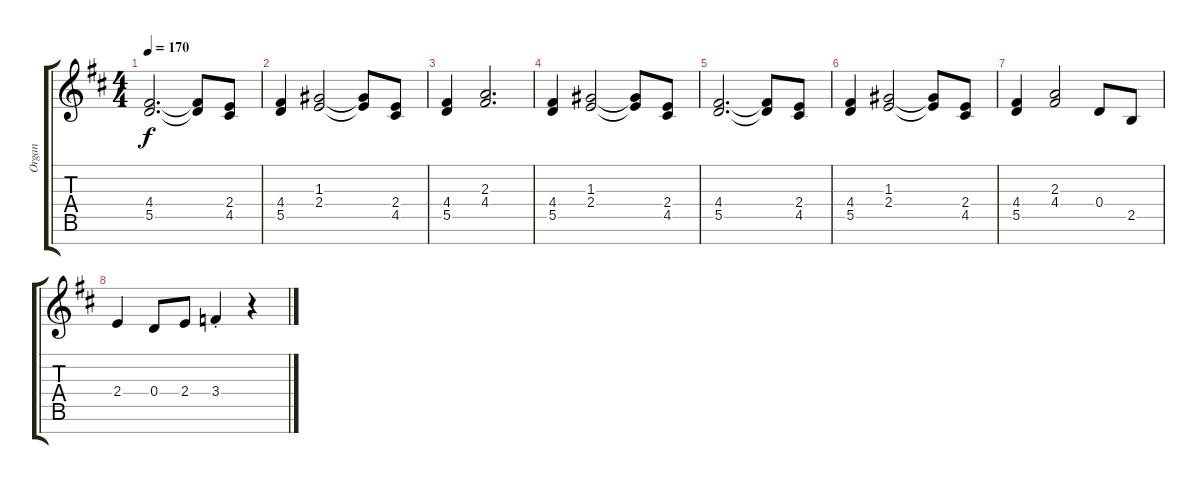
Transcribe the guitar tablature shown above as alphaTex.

\track ("Organ" "Organ") {instrument rockorgan}
\staff {score tabs}
\tuning (E5 B4 G4 D4 A3 E3 B2) {hide}
\ts (4 4)
\tempo 170
\clef g2
\ks d
(4.4 5.5).2{d dy f} (4.4{t} 5.5{t}).8 (2.4 4.5).8 |
(4.4 5.5).4 (1.3 2.4).2 (1.3{t} 2.4{t}).8 (2.4 4.5).8 |
(4.4 5.5).4 (2.3 4.4).2{d} |
(4.4 5.5).4 (1.3 2.4).2 (1.3{t} 2.4{t}).8 (2.4 4.5).8 |
(4.4 5.5).2{d} (4.4{t} 5.5{t}).8 (2.4 4.5).8 |
(4.4 5.5).4 (1.3 2.4).2 (1.3{t} 2.4{t}).8 (2.4 4.5).8 |
(4.4 5.5).4 (2.3 4.4).2 0.4.8 2.5.8 |
2.4.4 0.4.8 2.4.8 3.4{st}.4 r.4
